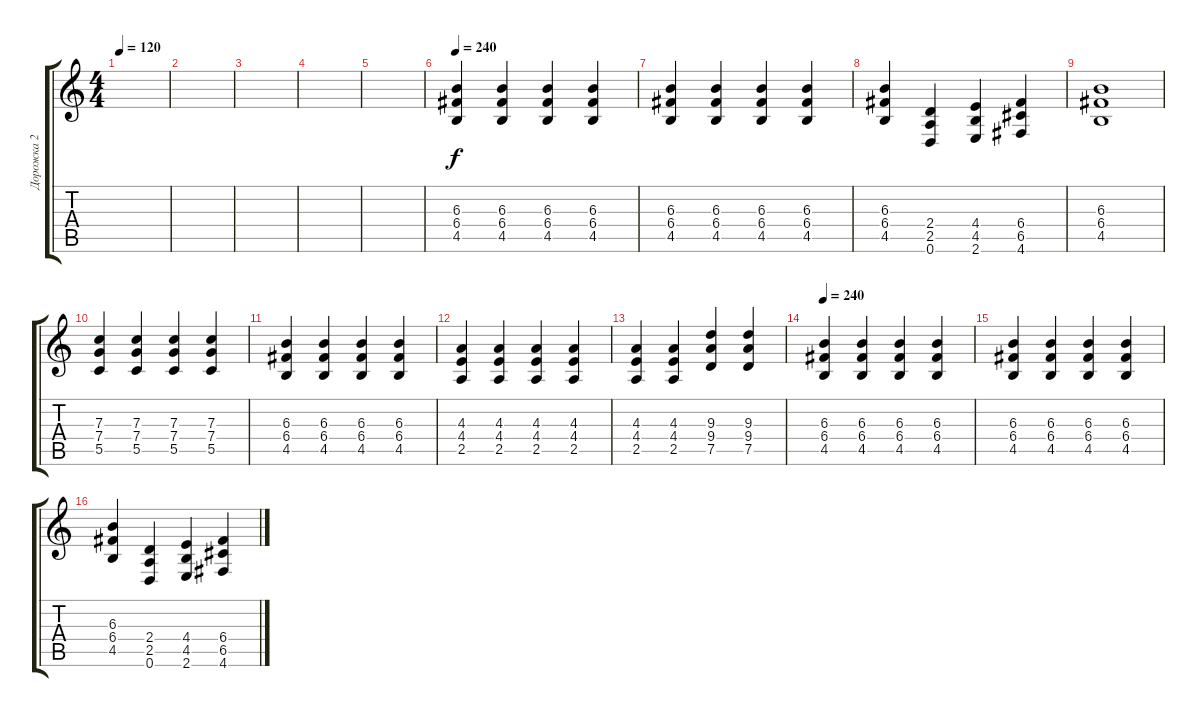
\track ("Дорожка 2" "Дорожка 2") {instrument distortionguitar}
\staff {score tabs}
\tuning (D4 A3 F3 C3 G2 D2) {hide}
\ts (4 4)
\tempo 120
\clef g2
\ks c
|
|
|
|
|
\tempo 240
(6.3 6.4 4.5).4 (6.3 6.4 4.5).4 (6.3 6.4 4.5).4 (6.3 6.4 4.5).4 |
(6.3 6.4 4.5).4 (6.3 6.4 4.5).4 (6.3 6.4 4.5).4 (6.3 6.4 4.5).4 |
(6.3 6.4 4.5).4 (2.4 2.5 0.6).4 (4.4 4.5 2.6).4 (6.4 6.5 4.6).4 |
(6.3 6.4 4.5).1 |
(7.3 7.4 5.5).4 (7.3 7.4 5.5).4 (7.3 7.4 5.5).4 (7.3 7.4 5.5).4 |
(6.3 6.4 4.5).4 (6.3 6.4 4.5).4 (6.3 6.4 4.5).4 (6.3 6.4 4.5).4 |
(4.3 4.4 2.5).4 (4.3 4.4 2.5).4 (4.3 4.4 2.5).4 (4.3 4.4 2.5).4 |
(4.3 4.4 2.5).4 (4.3 4.4 2.5).4 (9.3 9.4 7.5).4 (9.3 9.4 7.5).4 |
\tempo 240
(6.3 6.4 4.5).4 (6.3 6.4 4.5).4 (6.3 6.4 4.5).4 (6.3 6.4 4.5).4 |
(6.3 6.4 4.5).4 (6.3 6.4 4.5).4 (6.3 6.4 4.5).4 (6.3 6.4 4.5).4 |
(6.3 6.4 4.5).4 (2.4 2.5 0.6).4 (4.4 4.5 2.6).4 (6.4 6.5 4.6).4
